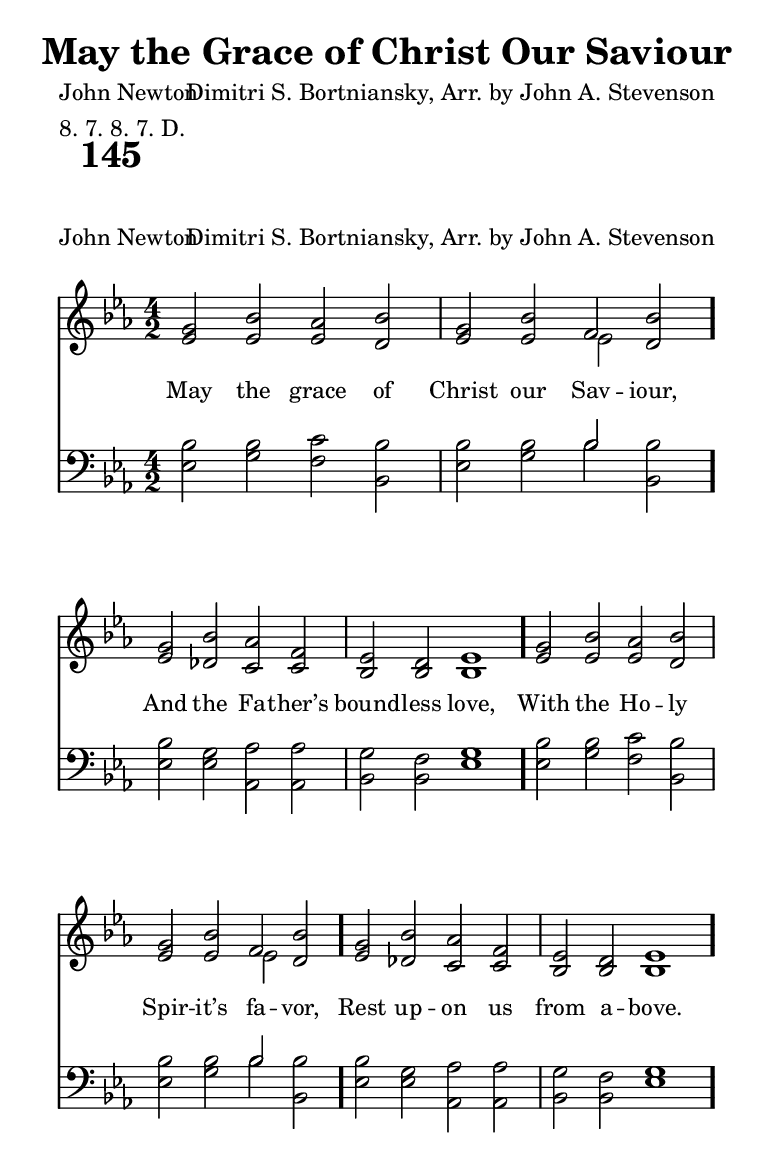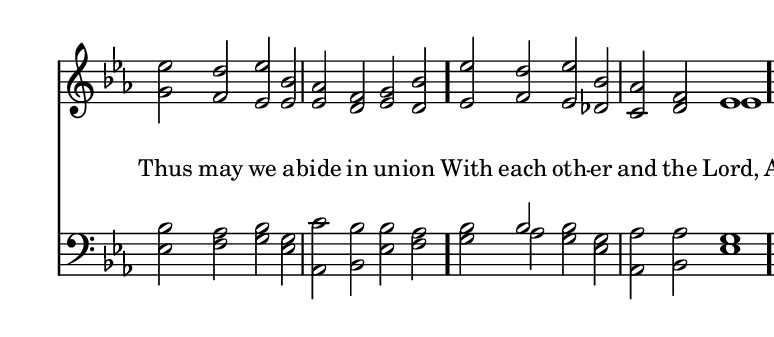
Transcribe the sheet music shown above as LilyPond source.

\include "common/global.ily"
\paper {
  \include "common/paper.ily"
  ragged-last-bottom = ##t
  system-system-spacing.padding = 6
system-count = 4

  scoreTitleMarkup = \markup {
    \override #'(baseline-skip . 3.5)
    \column {
      \override #'(baseline-skip . 3.5)
      \column {
        \fill-line {
          \huge \larger \larger \bold {
            \concat { "  " \fromproperty #'header:hymnnumber }
            \mytitle
            \null
          }
        }
        \fill-line {
          \lower #4 \fromproperty #'header:poet
          \smaller \bold \mysubtitle
          \lower #4 \fromproperty #'header:composer
        }
      }
    }
  }
}

\header{
  hymnnumber = "145"
  title = "May the Grace of Christ Our Saviour"
  tunename = "Vesper Hymn" % see https://hymnary.org/tune/vesper_hymn_bortnianski_stevenson
  meter = "8. 7. 8. 7. D."
  poet = "John Newton" % see https://hymnary.org/text/may_the_grace_of_christ_our_savior_newto
  composer = "Dimitri S. Bortniansky, Arr. by John A. Stevenson" % see https://hymnary.org/tune/vesper_hymn_bortnianski_stevenson
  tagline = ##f
}

% for fermata in MIDI
ta = { \tempo 2=80 }
tb = { \tempo 2=40 }

global = {
  \include "common/overrides.ily"
  \override Staff.TimeSignature.style = #'numbered
  \time 4/2
  \override Score.MetronomeMark.transparent = ##t % hide all fermata changes too
  \ta
  \key ees \major
  \autoBeamOff
}

notesSoprano = {
\global
\relative c'' {

g2 bes aes bes | g bes f bes
g2 bes aes f | ees d ees1
g2 bes aes bes | g bes f bes
g2 bes aes f | ees d ees1

ees'2 d ees bes | aes f g bes
ees2 d ees bes | aes f ees1
ees2. ees4 ees2 ees | f2. f4 f2 f
ees2. ees4 ees2 g4( f) | ees2 d ees1

\bar "|."

}
}

notesAlto = {
\global
\relative e' {

ees2 ees ees d | ees ees ees d
ees2 des c c | bes bes bes1
ees2 ees ees d | ees ees ees d
ees2 des c c | bes bes bes1

g'2 f ees ees | ees d ees d
ees2 f ees des | c d ees1
bes2. bes4 c2 c4( ees) | ees2. ees4 ees2 d
bes2. bes4 c2 c | bes bes bes1

}
}

notesTenor = {
\global
\relative a {

bes2 bes c bes | bes bes bes bes
bes2 g aes aes | g f g1
bes2 bes c bes | bes bes bes bes
bes2 g aes aes | g f g1

bes2 aes bes g | c bes bes aes
bes2 bes bes g | aes aes g1
g2. g4 g2 g | c2. c4 bes2 bes
g2. g4 g2 aes | g f g1

}
}

notesBass = {
\global
\relative f {

ees2 g f bes, | ees g bes bes,
ees2 ees aes, aes | bes bes ees1
ees2 g f bes, | ees g bes bes,
ees2 ees aes, aes | bes bes ees1

ees2 f g ees | aes, bes ees f
g2 aes g ees | aes, bes ees1
ees2 d c bes | aes a bes bes
ees d c aes | bes bes ees1


}
}

wordsA = \lyricmode {

May the grace of Christ our Sav -- iour, \bar "."
And the Fa -- ther’s bound -- less love, \bar "."
With the Ho -- ly Spir -- it’s fa -- vor, \bar "."
Rest up -- on us from a -- bove. \bar "."
Thus may we a -- bide in un -- ion \bar "."
With each oth -- er and the Lord, \bar "."
And pos -- sess, in sweet com -- mun -- ion, \bar "."
Joys which earth can ne’er af -- ford. \bar "."

}

\score {
  \context ChoirStaff <<
    \context Staff = upper <<
      \set Staff.autoBeaming = ##f
      \set ChoirStaff.systemStartDelimiter = #'SystemStartBar
      \set ChoirStaff.printPartCombineTexts = ##f
      \partcombine #'(2 . 11) \notesSoprano \notesAlto
      \context NullVoice = sopranos { \voiceOne << \notesSoprano >> }
      \context Lyrics = one   \lyricsto sopranos \wordsA
    >>
    \context Staff = men <<
      \set Staff.autoBeaming = ##f
      \clef bass
      \set ChoirStaff.printPartCombineTexts = ##f
      \partcombine #'(2 . 11) \notesTenor \notesBass
    >>
  >>
  \layout {
    \include "common/layout.ily"
  }
  #(cond ((ly:get-option 'eog-midi-permitted) #{ \midi{
    \include "common/midi.ily"
  } #}))
}

\version "2.19.49"  % necessary for upgrading to future LilyPond versions.

% vi:set et ts=2 sw=2 ai nocindent syntax=lilypond:
